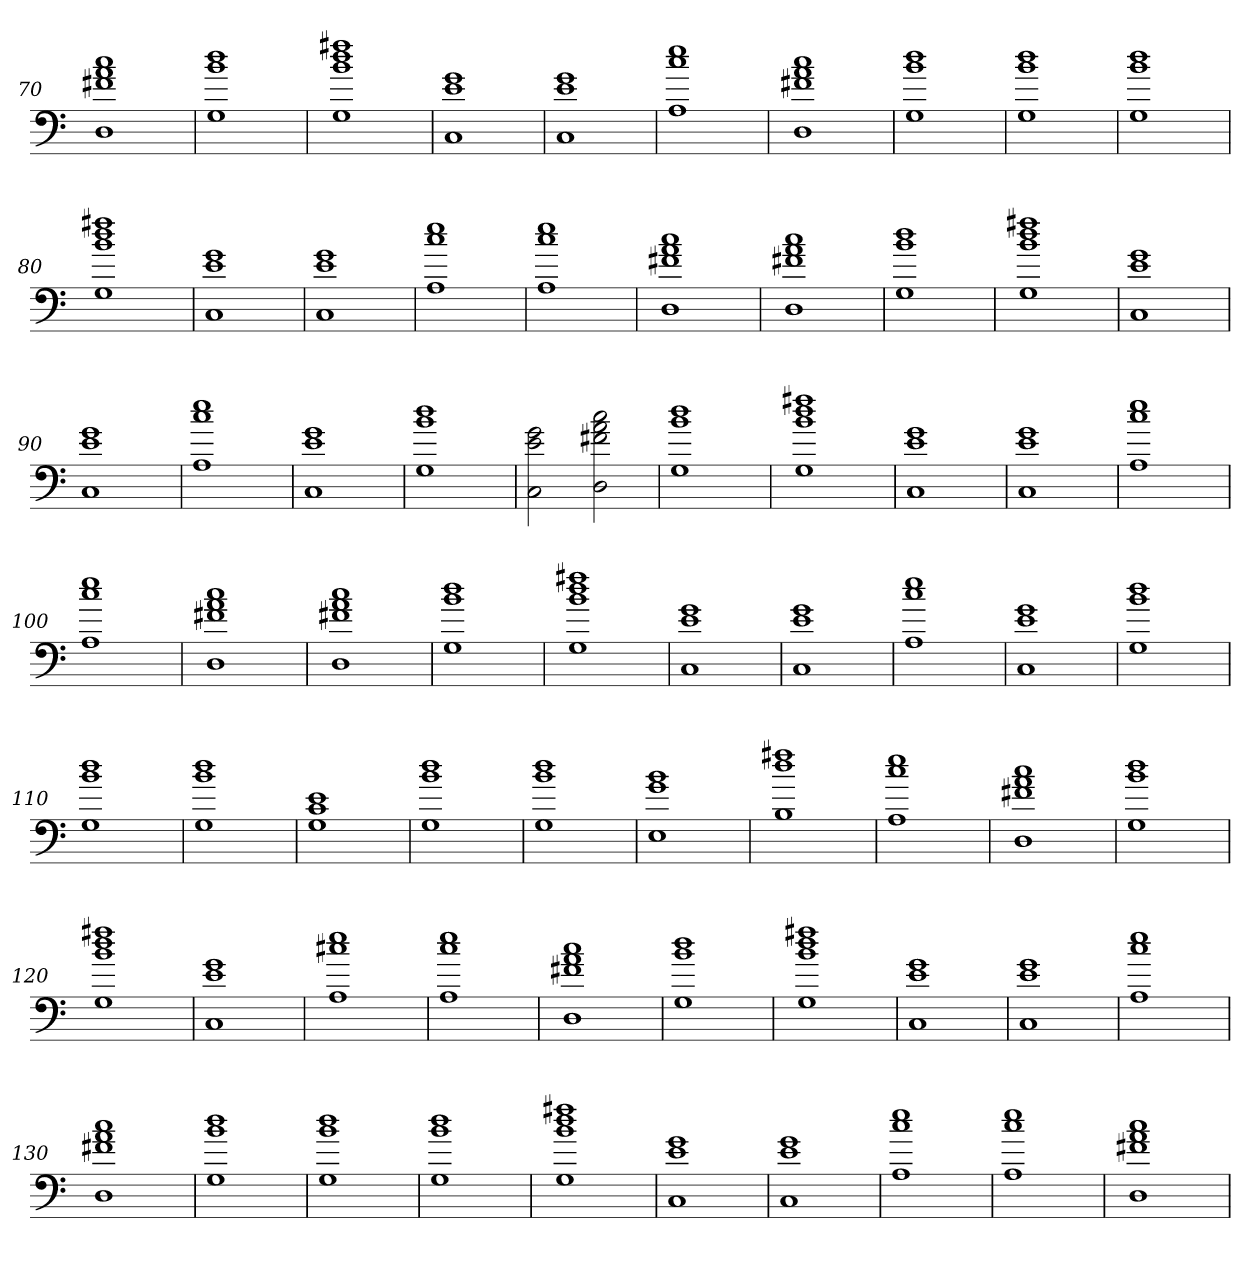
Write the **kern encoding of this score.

**kern
*part1
*staff1
=70
1D 1f#X 1a 1cc
=71
1G 1b 1dd
=72
1G 1b 1dd 1ff#X
=73
1C 1e 1g
=74
1C 1e 1g
=75
1A 1cc 1ee
=76
1D 1f#X 1a 1cc
=77
1G 1b 1dd
=78
1G 1b 1dd
=79
1G 1b 1dd
=80
1G 1b 1dd 1ff#X
=81
1C 1e 1g
=82
1C 1e 1g
=83
1A 1cc 1ee
=84
1A 1cc 1ee
=85
1D 1f#X 1a 1cc
=86
1D 1f#X 1a 1cc
=87
1G 1b 1dd
=88
1G 1b 1dd 1ff#X
=89
1C 1e 1g
=90
1C 1e 1g
=91
1A 1cc 1ee
=92
1C 1e 1g
=93
1G 1b 1dd
=94
2C 2e 2g
2D 2f#X 2a 2cc
=95
1G 1b 1dd
=96
1G 1b 1dd 1ff#X
=97
1C 1e 1g
=98
1C 1e 1g
=99
1A 1cc 1ee
=100
1A 1cc 1ee
=101
1D 1f#X 1a 1cc
=102
1D 1f#X 1a 1cc
=103
1G 1b 1dd
=104
1G 1b 1dd 1ff#X
=105
1C 1e 1g
=106
1C 1e 1g
=107
1A 1cc 1ee
=108
1C 1e 1g
=109
1G 1b 1dd
=110
1G 1b 1dd
=111
1G 1b 1dd
=112
1G 1c 1e
=113
1G 1b 1dd
=114
1G 1b 1dd
=115
1E 1g 1b
=116
1B 1dd 1ff#X
=117
1A 1cc 1ee
=118
1D 1f#X 1a 1cc
=119
1G 1b 1dd
=120
1G 1b 1dd 1ff#X
=121
1C 1e 1g
=122
1A 1cc#X 1ee
=123
1A 1cc 1ee
=124
1D 1f#X 1a 1cc
=125
1G 1b 1dd
=126
1G 1b 1dd 1ff#X
=127
1C 1e 1g
=128
1C 1e 1g
=129
1A 1cc 1ee
=130
1D 1f#X 1a 1cc
=131
1G 1b 1dd
=132
1G 1b 1dd
=133
1G 1b 1dd
=134
1G 1b 1dd 1ff#X
=135
1C 1e 1g
=136
1C 1e 1g
=137
1A 1cc 1ee
=138
1A 1cc 1ee
=139
1D 1f#X 1a 1cc
=
*-
